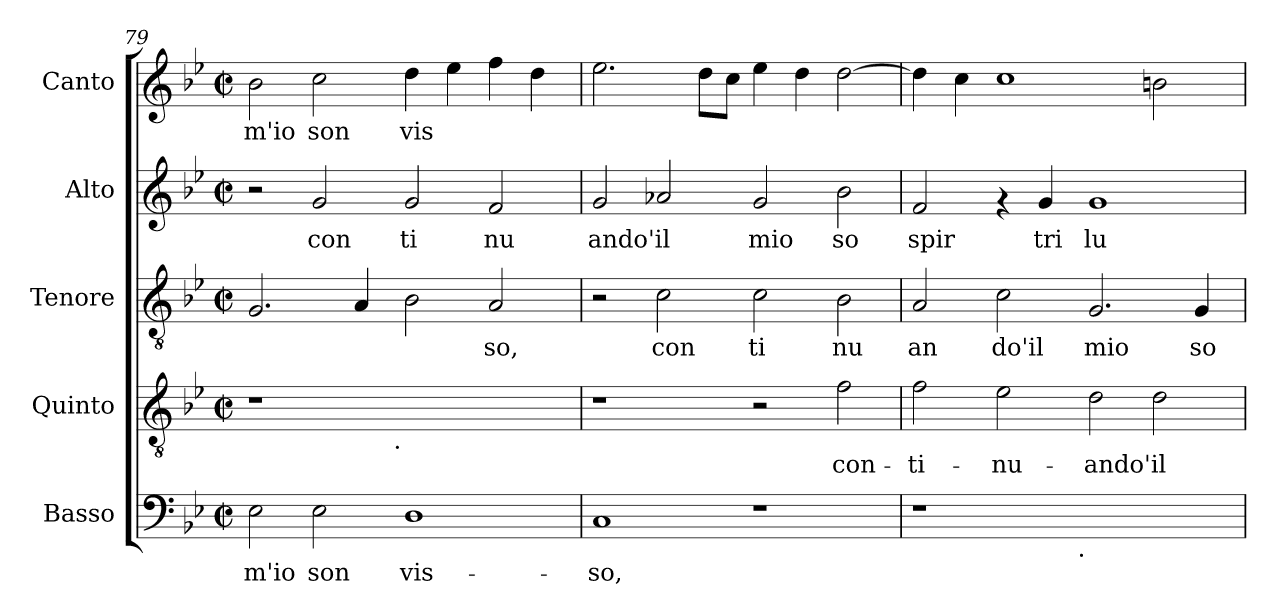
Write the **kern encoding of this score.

**kern	**text	**kern	**text	**kern	**text	**kern	**text	**kern	**text
*part5	*part5	*part4	*part4	*part3	*part3	*part2	*part2	*part1	*part1
*staff5	*staff5	*staff4	*staff4	*staff3	*staff3	*staff2	*staff2	*staff1	*staff1
*I"Basso	*	*I"Quinto	*	*I"Tenore	*	*I"Alto	*	*I"Canto	*
*clefF4	*	*clefGv2	*	*clefGv2	*	*clefG2	*	*clefG2	*
*k[b-e-]	*	*k[b-e-]	*	*k[b-e-]	*	*k[b-e-]	*	*k[b-e-]	*
*B-:	*	*B-:	*	*B-:	*	*B-:	*	*B-:	*
*M2/2	*	*M2/2	*	*M2/2	*	*M2/2	*	*M2/2	*
*met(c|)	*	*met(c|)	*	*met(c|)	*	*met(c|)	*	*met(c|)	*
=79	=79	=79	=79	=79	=79	=79	=79	=79	=79
!	!LO:LY:b	!	!	!	!LO:LY:b:cj	!	!	!	!LO:LY:b
*	*	*^	*	*	*	*	*	*	*
2E-\	-m'io	1r	2ryy	.	2.G/	.	2r	.	2b-\	-m'io
!	!LO:LY:b	!	!	!	!	!	!	!LO:LY:b:cj	!	!LO:LY:b
2E-\	son	.	4...ryy	.	.	.	2g/	con	2cc\	son
!	!	!	!	!	!	!LO:LY:b:cj	!	!	!	!
.	.	.	.	.	4A/	.	.	.	.	.
!	!	!	!LO:TX:b:t=.	!	!	!	!	!	!	!
.	.	.	1ryy	.	.	.	.	.	.	.
!	!LO:LY:b	!	!	!	!	!LO:LY:b:cj	!	!LO:LY:b:cj	!	!LO:LY:b
1D	vis-	1ryy	.	.	2B-\	.	2g/	ti	4dd\	vis-
!	!	!	!	!	!	!	!	!	!	!LO:LY:b
.	.	.	.	.	.	.	.	.	4ee-\	--
!	!	!	!	!	!	!LO:LY:b:cj	!	!LO:LY:b:cj	!	!LO:LY:b
.	.	.	.	.	2A/	so,	2f/	nu	4ff\	--
!	!	!	!	!	!	!	!	!	!	!LO:LY:b
.	.	.	.	.	.	.	.	.	4dd\	--
.	.	.	32ryy	.	.	.	.	.	.	.
!!LO:LB:g=z
=80	=80	=80	=80	=80	=80	=80	=80	=80	=80	=80
!	!LO:LY:b	!	!	!	!	!	!	!LO:LY:b:cj	!	!LO:LY:b
*	*	*v	*v	*	*	*	*	*	*	*
1C	-so,	1r	.	2r	.	2g/	ando'il	2.ee-\	--
!	!	!	!	!	!LO:LY:b:cj	!	!LO:LY:b:cj	!	!
.	.	.	.	2c\	con	2a-X/	.	.	.
!	!	!	!	!	!	!	!	!	!LO:LY:b
.	.	.	.	.	.	.	.	8dd\L	--
!	!	!	!	!	!	!	!	!	!LO:LY:b
.	.	.	.	.	.	.	.	8cc\J	--
!	!	!	!	!	!LO:LY:b:cj	!	!LO:LY:b:cj	!	!LO:LY:b
1r	.	2r	.	2c\	ti	2g/	mio	4ee-\	--
!	!	!	!	!	!	!	!	!	!LO:LY:b
.	.	.	.	.	.	.	.	4dd\	--
!	!	!	!LO:LY:b:cj	!	!LO:LY:b:cj	!	!LO:LY:b:cj	!	!LO:LY:b
.	.	2f\	con-	2B-\	nu	2b-\	so	[>2dd\	--
=81	=81	=81	=81	=81	=81	=81	=81	=81	=81
!	!	!	!LO:LY:b:cj	!	!LO:LY:b:cj	!	!LO:LY:b:cj	!	!LO:LY:b
*^	*	*	*	*	*	*	*	*	*
1r	2ryy	.	2f\	-ti-	2A/	an	2f/	spir	4dd\]	--
!	!	!	!	!	!	!	!	!	!	!LO:LY:b
.	.	.	.	.	.	.	.	.	4cc\	--
!	!	!	!	!LO:LY:b:cj	!	!LO:LY:b:cj	!	!	!	!LO:LY:b
.	4...ryy	.	2e-\	-nu-	2c\	do'il	4rf	.	1cc	--
!	!	!	!	!	!	!	!	!LO:LY:b:cj	!	!
.	.	.	.	.	.	.	4g/	tri	.	.
!	!LO:TX:b:t=.	!	!	!	!	!	!	!	!	!
.	1ryy	.	.	.	.	.	.	.	.	.
!	!	!	!	!LO:LY:b:cj	!	!LO:LY:b:cj	!	!LO:LY:b:cj	!	!
1ryy	.	.	2d\	-ando'il	2.G/	mio	1g	lu	.	.
!	!	!	!	!LO:LY:b:cj	!	!	!	!	!	!LO:LY:b
.	.	.	2d\	.	.	.	.	.	2b\	--
!	!	!	!	!	!	!LO:LY:b:cj	!	!	!	!
.	.	.	.	.	4G/	so	.	.	.	.
.	32ryy	.	.	.	.	.	.	.	.	.
*v	*v	*	*	*	*	*	*	*	*	*
=	=	=	=	=	=	=	=	=	=
*-	*-	*-	*-	*-	*-	*-	*-	*-	*-
